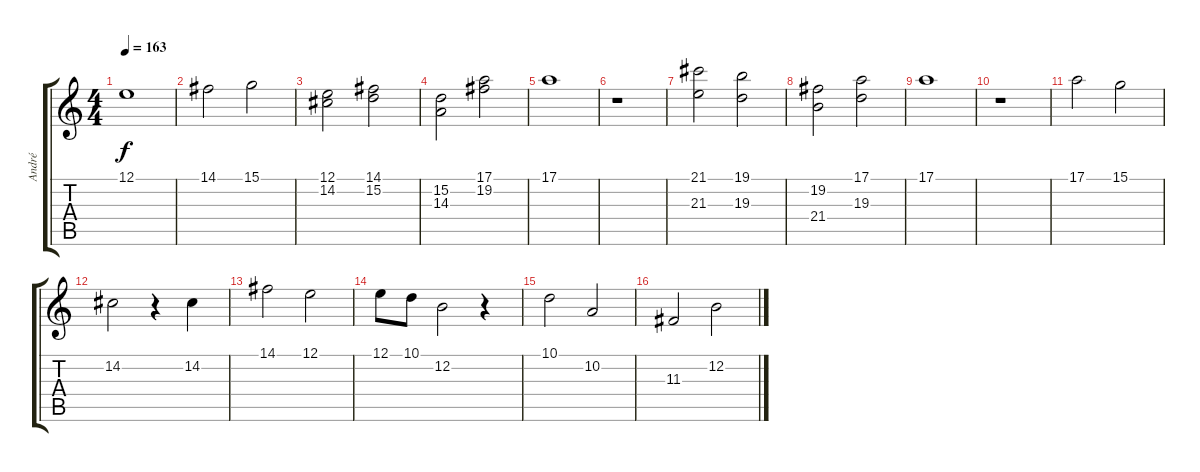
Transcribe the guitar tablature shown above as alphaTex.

\track ("André" "André") {instrument pad4choir}
\staff {score tabs}
\tuning (E4 B3 G3 D3 A2 E2) {hide}
\ts (4 4)
\tempo 163
\clef g2
\ks c
12.1.1{dy f} |
14.1.2 15.1.2 |
(12.1 14.2).2 (14.1 15.2).2 |
(15.2 14.3).2 (17.1 19.2).2 |
17.1.1 |
r.1 |
(21.1 21.3).2 (19.1 19.3).2 |
(19.2 21.4).2 (17.1 19.3).2 |
17.1.1 |
r.1 |
17.1.2 15.1.2 |
14.2.2 r.4 14.2.4 |
14.1.2 12.1.2 |
12.1.8 10.1.8 12.2.2 r.4 |
10.1.2 10.2.2 |
11.3.2 12.2.2
